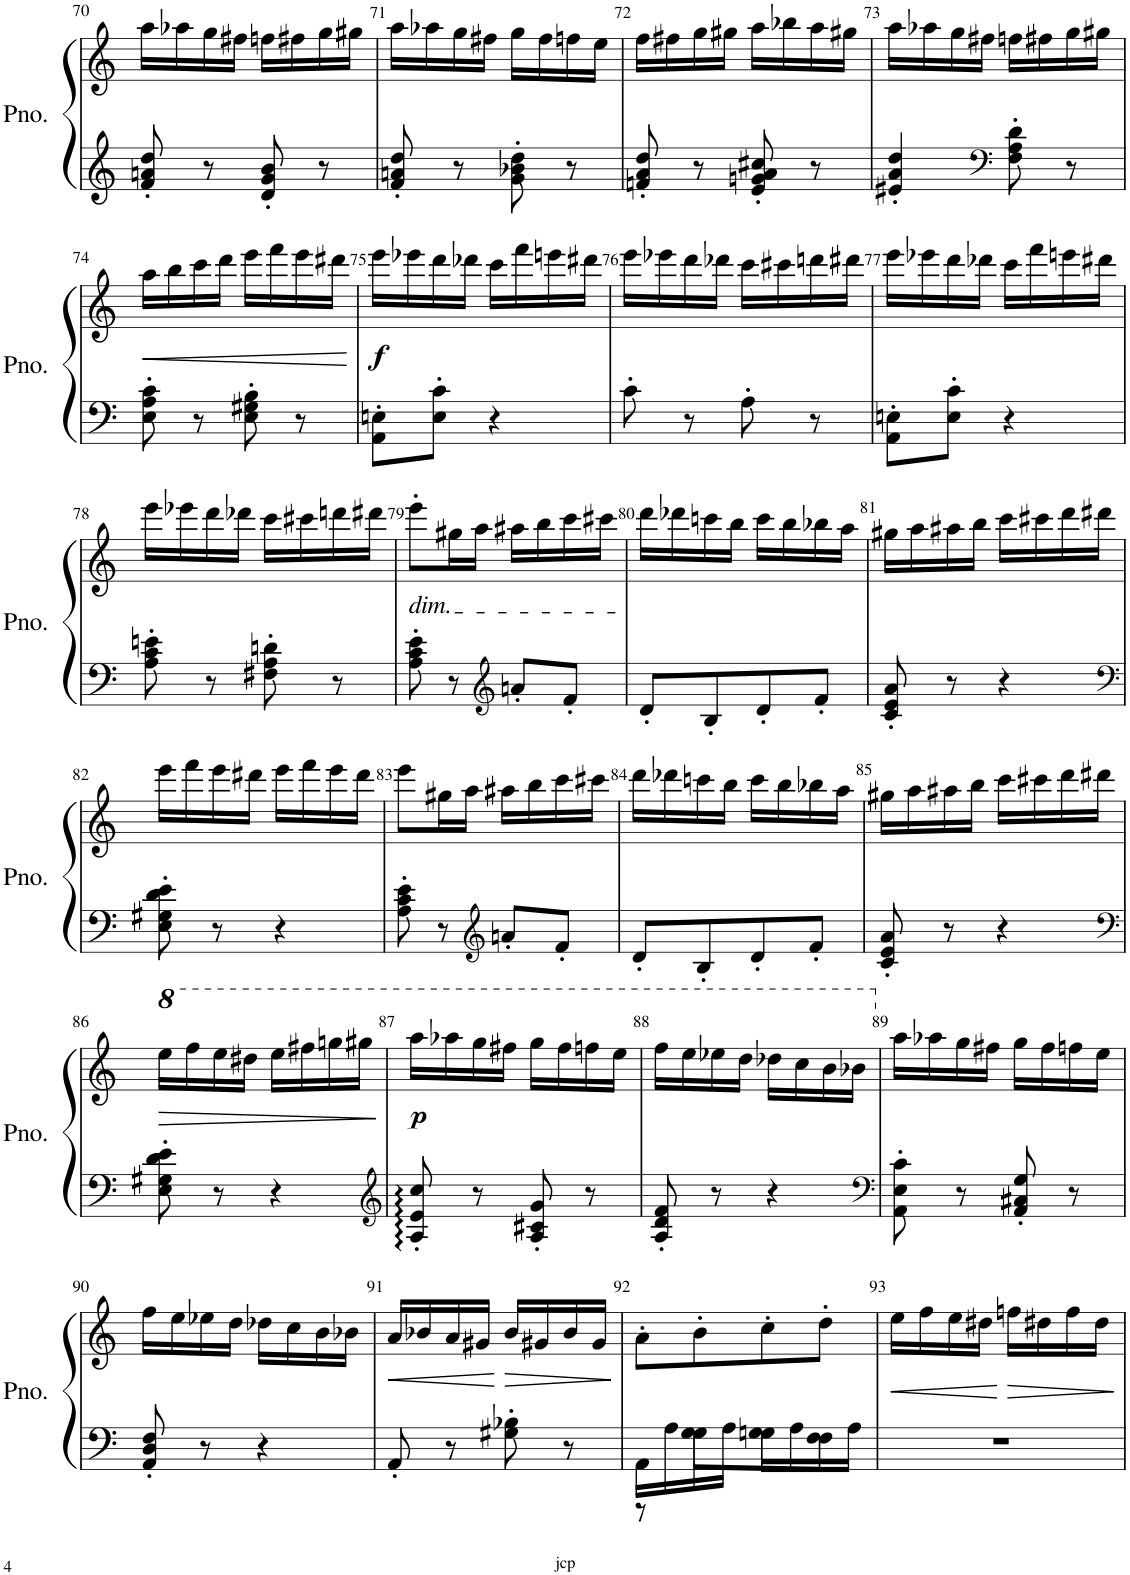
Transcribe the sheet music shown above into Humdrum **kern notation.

**kern	**kern	**dynam
*part1	*part1	*part1
*staff2	*staff1	*staff1/2
*I"Piano	*	*
*I'Pno.	*	*
!!LO:PB:g=z
*clefG2	*clefG2	*
*k[]	*k[]	*
*M2/4	*M2/4	*
=70	=70	=70
8f/' 8an/' 8dd/'	16aa\LL	.
.	16aa-X\	.
8r	16gg\	.
.	16ff#X\JJ	.
8d/' 8g/' 8b/'	16ffn\LL	.
.	16ff#X\	.
8r	16gg\	.
.	16gg#X\JJ	.
=71	=71	=71
8f/' 8an/' 8dd/'	16aa\LL	.
.	16aa-X\	.
8r	16gg\	.
.	16ff#X\JJ	.
8g\' 8b-X\' 8dd\'	16gg\LL	.
.	16ff#\	.
8r	16ffn\	.
.	16ee\JJ	.
=72	=72	=72
8fn/' 8a/' 8dd/'	16ff\LL	.
.	16ff#X\	.
8r	16gg\	.
.	16gg#X\JJ	.
8e/' 8gn/' 8a/' 8cc#X/'	16aa\LL	.
.	16bb-X\	.
8r	16aa\	.
.	16gg#X\JJ	.
=73	=73	=73
4e#X/' 4a/' 4dd/'	16aa\LL	.
.	16aa-X\	.
.	16gg\	.
.	16ff#X\JJ	.
*clefF4	*	*
8F\' 8A\' 8d\'	16ffn\LL	.
.	16ff#X\	.
8r	16gg\	.
.	16gg#X\JJ	.
!!LO:LB:g=z
=74	=74	=74
!	!	!LO:HP:b
8E\' 8A\' 8c\'	16aa\LL	<
.	16bb\	.
8r	16ccc\	.
.	16ddd\JJ	.
8E\' 8G#X\' 8B\'	16eee\LL	.
.	16fff\	.
8r	16eee\	.
.	16ddd#X\JJ	.
.	.	[
=75	=75	=75
!	!	!LO:DY:b
8AA\' 8En\'L	16eee\LL	f
.	16eee-X\	.
8E\' 8c\'J	16ddd\	.
.	16ddd-X\JJ	.
4r	16ccc\LL	.
.	16fff\	.
.	16eeen\	.
.	16ddd#X\JJ	.
=76	=76	=76
8c'\	16eee\LL	.
.	16eee-X\	.
8r	16ddd\	.
.	16ddd-X\JJ	.
8A'\	16ccc\LL	.
.	16ccc#X\	.
8r	16dddn\	.
.	16ddd#X\JJ	.
=77	=77	=77
8AA\' 8En\'L	16eee\LL	.
.	16eee-X\	.
8E\' 8c\'J	16ddd\	.
.	16ddd-X\JJ	.
4r	16ccc\LL	.
.	16fff\	.
.	16eeen\	.
.	16ddd#X\JJ	.
!!LO:LB:g=z
=78	=78	=78
8A\' 8c\' 8en\'	16eee\LL	.
.	16eee-X\	.
8r	16ddd\	.
.	16ddd-X\JJ	.
8F#X\' 8A\' 8dn\'	16ccc\LL	.
.	16ccc#X\	.
8r	16dddn\	.
.	16ddd#X\JJ	.
=79	=79	=79
!	!LO:TX:b:i:t=dim.	!
8A\' 8c\' 8e\'	8eee'\L	.
8r	16gg#X\L	.
.	16aa\JJ	.
*clefG2	*	*
8an'/L	16aa#X\LL	.
.	16bb\	.
8f'/J	16ccc\	.
.	16ccc#X\JJ	.
=80	=80	=80
8d'/L	16ddd\LL	.
.	16ddd-X\	.
8B'/	16cccn\	.
.	16bb\JJ	.
8d'/	16ccc\LL	.
.	16bb\	.
8f'/J	16bb-X\	.
.	16aa\JJ	.
=81	=81	=81
8c/' 8e/' 8a/'	16gg#X\LL	.
.	16aa\	.
8r	16aa#X\	.
.	16bb\JJ	.
4r	16ccc\LL	.
.	16ccc#X\	.
.	16ddd\	.
.	16ddd#X\JJ	.
!!LO:LB:g=z
=82	=82	=82
*clefF4	*	*
8E\' 8G#X\' 8d\' 8e\'	16eee\LL	.
.	16fff\	.
8r	16eee\	.
.	16ddd#X\JJ	.
4r	16eee\LL	.
.	16fff\	.
.	16eee\	.
.	16ddd#\JJ	.
=83	=83	=83
8A\' 8c\' 8e\'	8eee\L	.
8r	16gg#X\L	.
.	16aa\JJ	.
*clefG2	*	*
8an'/L	16aa#X\LL	.
.	16bb\	.
8f'/J	16ccc\	.
.	16ccc#X\JJ	.
=84	=84	=84
8d'/L	16ddd\LL	.
.	16ddd-X\	.
8B'/	16cccn\	.
.	16bb\JJ	.
8d'/	16ccc\LL	.
.	16bb\	.
8f'/J	16bb-X\	.
.	16aa\JJ	.
=85	=85	=85
8c/' 8e/' 8a/'	16gg#X\LL	.
.	16aa\	.
8r	16aa#X\	.
.	16bb\JJ	.
4r	16ccc\LL	.
.	16ccc#X\	.
.	16ddd\	.
.	16ddd#X\JJ	.
!!LO:LB:g=z
=86	=86	=86
*clefF4	*	*
!	!	!LO:HP:b
8E\' 8G#X\' 8d\' 8e\'	16eee\LL	>
*	*8va	*
.	16fff\	.
8r	16eee\	.
.	16ddd#X\JJ	.
4r	16eee\LL	.
.	16fff#X\	.
.	16gggn\	.
.	16ggg#X\JJ	.
.	.	]
=87	=87	=87
*clefG2	*	*
!	!	!LO:DY:b
8A/' 8e/' 8cc/'	16aaa\LL	p
.	16aaa-X\	.
8r	16ggg\	.
.	16fff#X\JJ	.
8A/' 8c#X/' 8g/'	16ggg\LL	.
.	16fff#\	.
8r	16fffn\	.
.	16eee\JJ	.
=88	=88	=88
8A/' 8d/' 8f/'	16fff\LL	.
.	16eee\	.
8r	16eee-X\	.
.	16ddd\JJ	.
4r	16ddd-X\LL	.
.	16ccc\	.
.	16bb\	.
.	16bb-X\JJ	.
=89	=89	=89
*clefF4	*	*
*	*X8va	*
8AA\' 8E\' 8c\'	16aa\LL	.
.	16aa-X\	.
8r	16gg\	.
.	16ff#X\JJ	.
8AA/' 8C#X/' 8G/'	16gg\LL	.
.	16ff#\	.
8r	16ffn\	.
.	16ee\JJ	.
!!LO:LB:g=z
=90	=90	=90
8AA/' 8D/' 8F/'	16ff\LL	.
.	16ee\	.
8r	16ee-X\	.
.	16dd\JJ	.
4r	16dd-X\LL	.
.	16cc\	.
.	16b\	.
.	16b-X\JJ	.
=91	=91	=91
!	!	!LO:HP:b
8AA'/	16a/LL	<
.	16b-X/	.
8r	16a/	.
.	16g#X/JJ	.
!	!	!LO:HP:n=1:b
8G#X\' 8B-X\'	16b-/LL	[ >
.	16g#X/	.
8r	16b-/	.
.	16g#/JJ	.
.	.	]
=92	=92	=92
*^	*	*
16AA\LL	8r	8a'\L	.
16A\	.	.	.
16G\	8G\L	8b'\	.
16A\JJ	.	.	.
16Gn\LL	8G\	8cc'\	.
16A\	.	.	.
16F\	8F\J	8dd'\J	.
16A\JJ	.	.	.
*v	*v	*	*
=93	=93	=93
!	!	!LO:HP:b
2r	16ee\LL	<
.	16ff\	.
.	16ee\	.
.	16dd#X\JJ	.
!	!	!LO:HP:n=1:b
.	16ffn\LL	[ >
.	16dd#X\	.
.	16ff\	.
.	16dd#\JJ	.
.	.	]
=	=	=
*-	*-	*-
